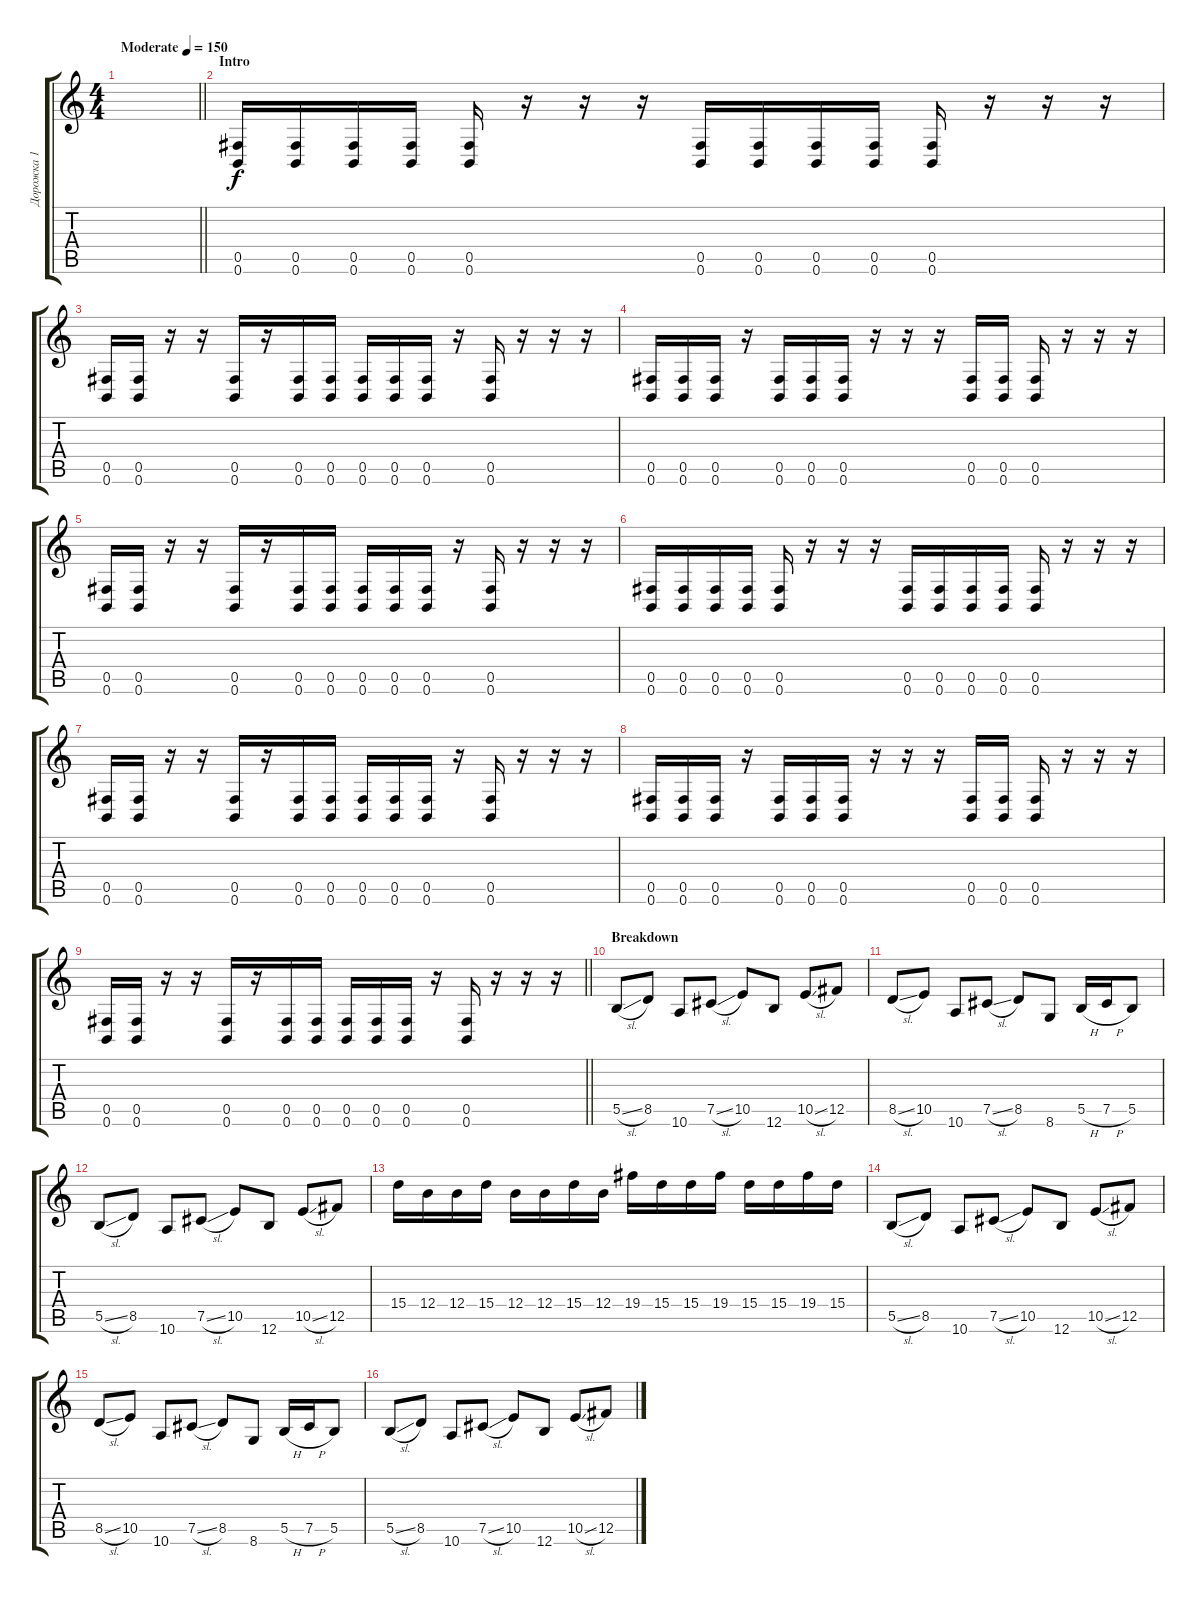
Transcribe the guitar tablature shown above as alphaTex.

\track ("Дорожка 1" "Дорожка 1") {instrument distortionguitar}
\staff {score tabs}
\tuning (Db4 Ab3 E3 B2 Gb2 B1) {hide}
\ts (4 4)
\tempo (150 "Moderate")
\clef g2
\barLineRight lightlight
\ks c
|
\section ("" "Intro")
(0.5 0.6).16 (0.5 0.6).16 (0.5 0.6).16 (0.5 0.6).16 (0.5 0.6).16 r.16 r.16 r.16 (0.5 0.6).16 (0.5 0.6).16 (0.5 0.6).16 (0.5 0.6).16 (0.5 0.6).16 r.16 r.16 r.16 |
(0.5 0.6).16 (0.5 0.6).16 r.16 r.16 (0.5 0.6).16 r.16 (0.5 0.6).16 (0.5 0.6).16 (0.5 0.6).16 (0.5 0.6).16 (0.5 0.6).16 r.16 (0.5 0.6).16 r.16 r.16 r.16 |
(0.5 0.6).16 (0.5 0.6).16 (0.5 0.6).16 r.16 (0.5 0.6).16 (0.5 0.6).16 (0.5 0.6).16 r.16 r.16 r.16 (0.5 0.6).16 (0.5 0.6).16 (0.5 0.6).16 r.16 r.16 r.16 |
(0.5 0.6).16 (0.5 0.6).16 r.16 r.16 (0.5 0.6).16 r.16 (0.5 0.6).16 (0.5 0.6).16 (0.5 0.6).16 (0.5 0.6).16 (0.5 0.6).16 r.16 (0.5 0.6).16 r.16 r.16 r.16 |
(0.5 0.6).16 (0.5 0.6).16 (0.5 0.6).16 (0.5 0.6).16 (0.5 0.6).16 r.16 r.16 r.16 (0.5 0.6).16 (0.5 0.6).16 (0.5 0.6).16 (0.5 0.6).16 (0.5 0.6).16 r.16 r.16 r.16 |
(0.5 0.6).16 (0.5 0.6).16 r.16 r.16 (0.5 0.6).16 r.16 (0.5 0.6).16 (0.5 0.6).16 (0.5 0.6).16 (0.5 0.6).16 (0.5 0.6).16 r.16 (0.5 0.6).16 r.16 r.16 r.16 |
(0.5 0.6).16 (0.5 0.6).16 (0.5 0.6).16 r.16 (0.5 0.6).16 (0.5 0.6).16 (0.5 0.6).16 r.16 r.16 r.16 (0.5 0.6).16 (0.5 0.6).16 (0.5 0.6).16 r.16 r.16 r.16 |
\barLineRight lightlight
(0.5 0.6).16 (0.5 0.6).16 r.16 r.16 (0.5 0.6).16 r.16 (0.5 0.6).16 (0.5 0.6).16 (0.5 0.6).16 (0.5 0.6).16 (0.5 0.6).16 r.16 (0.5 0.6).16 r.16 r.16 r.16 |
\section ("" "Breakdown")
5.5{sl}.8 8.5.8 10.6.8 7.5{sl}.8 10.5.8 12.6.8 10.5{sl}.8 12.5.8 |
8.5{sl}.8 10.5.8 10.6.8 7.5{sl}.8 8.5.8 8.6.8 5.5{h}.16 7.5{h}.16 5.5.8 |
5.5{sl}.8 8.5.8 10.6.8 7.5{sl}.8 10.5.8 12.6.8 10.5{sl}.8 12.5.8 |
15.4.16 12.4.16 12.4.16 15.4.16 12.4.16 12.4.16 15.4.16 12.4.16 19.4.16 15.4.16 15.4.16 19.4.16 15.4.16 15.4.16 19.4.16 15.4.16 |
5.5{sl}.8 8.5.8 10.6.8 7.5{sl}.8 10.5.8 12.6.8 10.5{sl}.8 12.5.8 |
8.5{sl}.8 10.5.8 10.6.8 7.5{sl}.8 8.5.8 8.6.8 5.5{h}.16 7.5{h}.16 5.5.8 |
5.5{sl}.8 8.5.8 10.6.8 7.5{sl}.8 10.5.8 12.6.8 10.5{sl}.8 12.5.8
